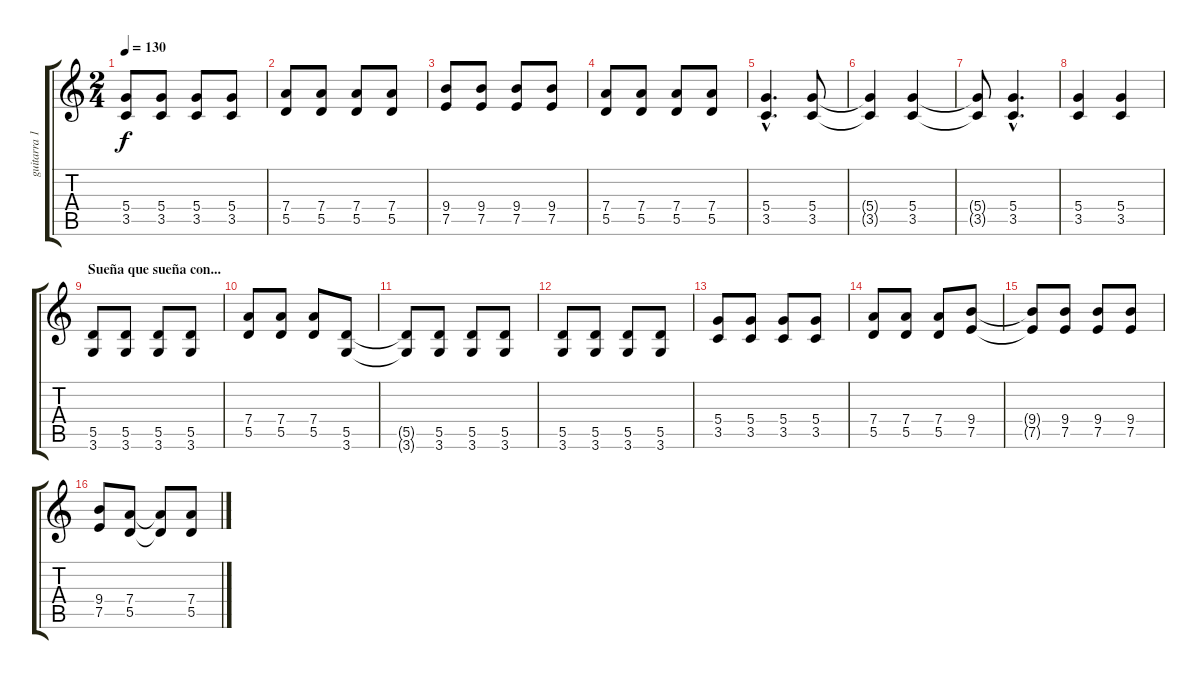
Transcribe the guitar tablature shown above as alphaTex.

\track ("guitarra 1" "guitarra 1") {instrument acousticguitarsteel}
\staff {score tabs}
\tuning (E4 B3 G3 D3 A2 E2) {hide}
\ts (2 4)
\tempo 130
\clef g2
\ks c
(5.4 3.5).8{dy f} (5.4 3.5).8 (5.4 3.5).8 (5.4 3.5).8 |
(7.4 5.5).8 (7.4 5.5).8 (7.4 5.5).8 (7.4 5.5).8 |
(9.4 7.5).8 (9.4 7.5).8 (9.4 7.5).8 (9.4 7.5).8 |
(7.4 5.5).8 (7.4 5.5).8 (7.4 5.5).8 (7.4 5.5).8 |
(5.4{hac} 3.5{hac}).4{d instrument distortionguitar} (5.4 3.5).8 |
(5.4{t} 3.5{t}).4 (5.4 3.5).4 |
(5.4{t} 3.5{t}).8 (5.4{hac} 3.5{hac}).4{d} |
(5.4 3.5).4 (5.4 3.5).4 |
\section ("" "Sueña que sueña con...")
(5.5 3.6).8{instrument distortionguitar} (5.5 3.6).8 (5.5 3.6).8 (5.5 3.6).8 |
(7.4 5.5).8 (7.4 5.5).8 (7.4 5.5).8 (5.5 3.6).8 |
(5.5{t} 3.6{t}).8 (5.5 3.6).8 (5.5 3.6).8 (5.5 3.6).8 |
(5.5 3.6).8 (5.5 3.6).8 (5.5 3.6).8 (5.5 3.6).8 |
(5.4 3.5).8 (5.4 3.5).8 (5.4 3.5).8 (5.4 3.5).8 |
(7.4 5.5).8 (7.4 5.5).8 (7.4 5.5).8 (9.4 7.5).8 |
(9.4{t} 7.5{t}).8 (9.4 7.5).8 (9.4 7.5).8 (9.4 7.5).8 |
(9.4 7.5).8 (7.4 5.5).8 (7.4{t} 5.5{t}).8 (7.4 5.5).8
